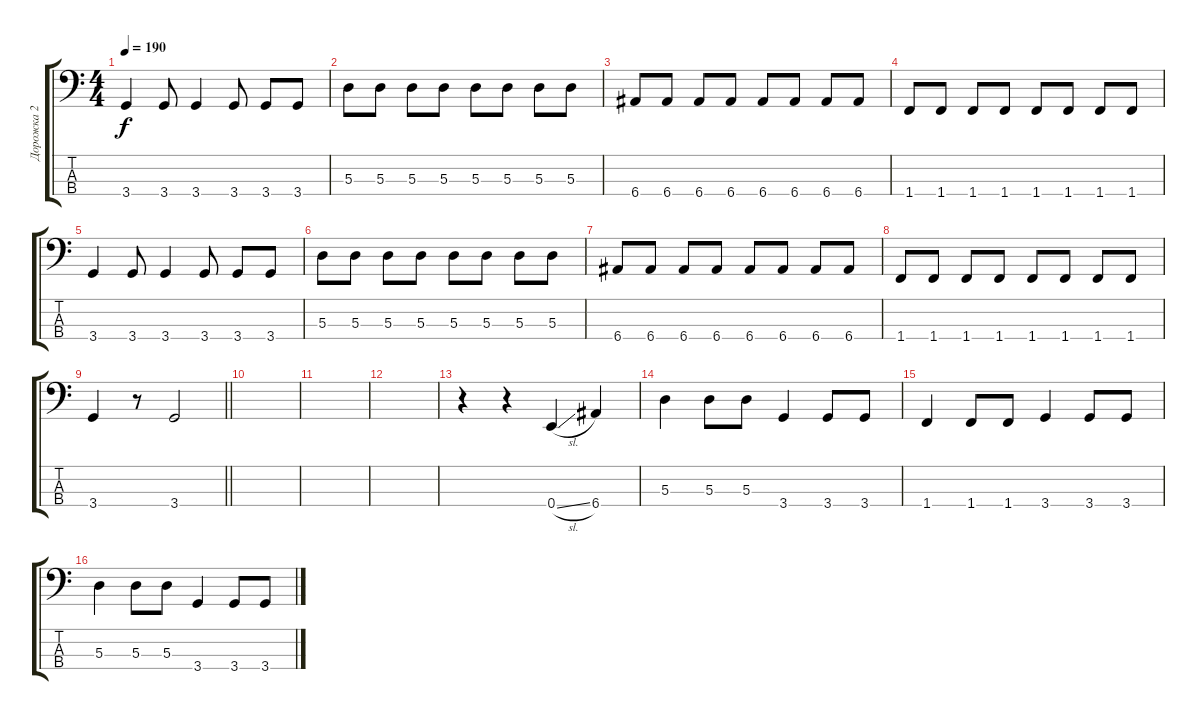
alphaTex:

\track ("Дорожка 2" "Дорожка 2") {instrument electricbassfinger}
\staff {score tabs}
\tuning (G2 D2 A1 E1) {hide}
\ts (4 4)
\tempo 190
\clef f4
\ks c
3.4.4{dy f} 3.4.8 3.4.4 3.4.8 3.4.8 3.4.8 |
5.3.8 5.3.8 5.3.8 5.3.8 5.3.8 5.3.8 5.3.8 5.3.8 |
6.4.8 6.4.8 6.4.8 6.4.8 6.4.8 6.4.8 6.4.8 6.4.8 |
1.4.8 1.4.8 1.4.8 1.4.8 1.4.8 1.4.8 1.4.8 1.4.8 |
3.4.4 3.4.8 3.4.4 3.4.8 3.4.8 3.4.8 |
5.3.8 5.3.8 5.3.8 5.3.8 5.3.8 5.3.8 5.3.8 5.3.8 |
6.4.8 6.4.8 6.4.8 6.4.8 6.4.8 6.4.8 6.4.8 6.4.8 |
1.4.8 1.4.8 1.4.8 1.4.8 1.4.8 1.4.8 1.4.8 1.4.8 |
\barLineRight lightlight
3.4.4 r.8 3.4.2 |
|
|
|
r.4 r.4 0.4{sl}.4 6.4.4 |
5.3.4 5.3.8 5.3.8 3.4.4 3.4.8 3.4.8 |
1.4.4 1.4.8 1.4.8 3.4.4 3.4.8 3.4.8 |
5.3.4 5.3.8 5.3.8 3.4.4 3.4.8 3.4.8
